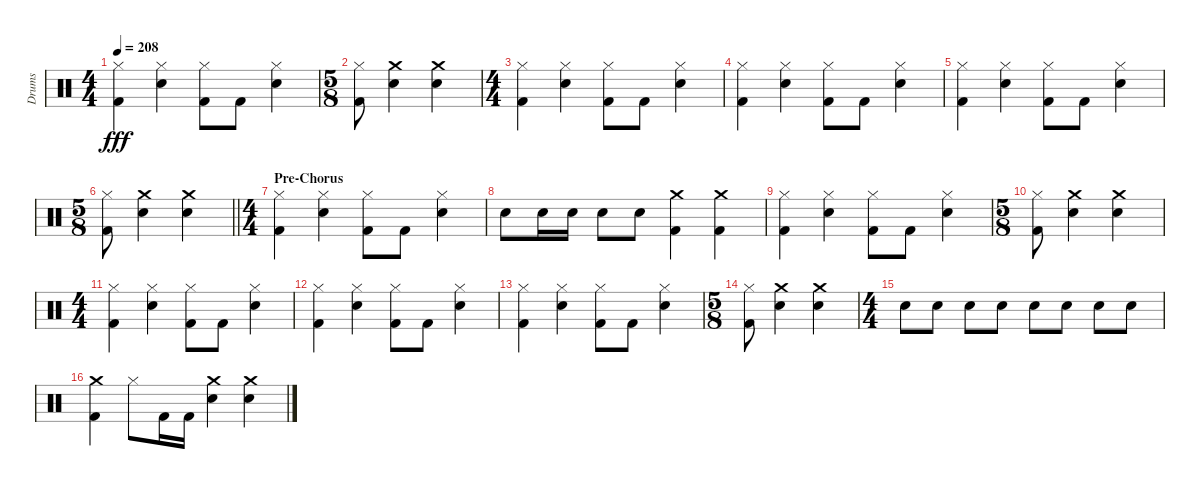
\track ("Drums" "Drums") {instrument percussion}
\staff {score}
\articulation defaults
\ts (4 4)
\tempo 208
\clef neutral
\ks c
("Kick (hit) 2" "Hi-Hat (closed)").4{dy fff} ("Snare (hit) 2" "Hi-Hat (closed)").4 ("Kick (hit) 2" "Hi-Hat (closed)").8 "Kick (hit) 2".8 ("Hi-Hat (closed)" "Snare (hit) 2").4 |
\ts (5 8)
("Kick (hit) 2" "Hi-Hat (closed)").8 ("Crash medium (hit)" "Snare (hit) 2").4 ("Crash medium (hit)" "Snare (hit) 2").4 |
\ts (4 4)
("Hi-Hat (closed)" "Kick (hit) 2").4 ("Snare (hit) 2" "Hi-Hat (closed)").4 ("Kick (hit) 2" "Hi-Hat (closed)").8 "Kick (hit) 2".8 ("Snare (hit) 2" "Hi-Hat (closed)").4 |
("Kick (hit) 2" "Hi-Hat (closed)").4 ("Snare (hit) 2" "Hi-Hat (closed)").4 ("Hi-Hat (closed)" "Kick (hit) 2").8 "Kick (hit) 2".8 ("Snare (hit) 2" "Hi-Hat (closed)").4 |
("Kick (hit) 2" "Hi-Hat (closed)").4 ("Snare (hit) 2" "Hi-Hat (closed)").4 ("Kick (hit) 2" "Hi-Hat (closed)").8 "Kick (hit) 2".8 ("Hi-Hat (closed)" "Snare (hit) 2").4 |
\ts (5 8)
\barLineRight lightlight
("Kick (hit) 2" "Hi-Hat (closed)").8 ("Crash medium (hit)" "Snare (hit) 2").4 ("Crash medium (hit)" "Snare (hit) 2").4 |
\ts (4 4)
\section ("" "Pre-Chorus")
("Hi-Hat (closed)" "Kick (hit) 2").4 ("Snare (hit) 2" "Hi-Hat (closed)").4 ("Kick (hit) 2" "Hi-Hat (closed)").8 "Kick (hit) 2".8 ("Snare (hit) 2" "Hi-Hat (closed)").4 |
"Snare (hit) 2".8 "Snare (hit) 2".16 "Snare (hit) 2".16 "Snare (hit) 2".8 "Snare (hit) 2".8 ("Kick (hit) 2" "Crash medium (hit)").4 ("Kick (hit) 2" "Crash medium (hit)").4 |
("Kick (hit) 2" "Hi-Hat (closed)").4 ("Snare (hit) 2" "Hi-Hat (closed)").4 ("Kick (hit) 2" "Hi-Hat (closed)").8 "Kick (hit) 2".8 ("Snare (hit) 2" "Hi-Hat (closed)").4 |
\ts (5 8)
("Hi-Hat (closed)" "Kick (hit) 2").8 ("Crash medium (hit)" "Snare (hit) 2").4 ("Crash medium (hit)" "Snare (hit) 2").4 |
\ts (4 4)
("Kick (hit) 2" "Hi-Hat (closed)").4 ("Snare (hit) 2" "Hi-Hat (closed)").4 ("Kick (hit) 2" "Hi-Hat (closed)").8 "Kick (hit) 2".8 ("Hi-Hat (closed)" "Snare (hit) 2").4 |
("Kick (hit) 2" "Hi-Hat (closed)").4 ("Snare (hit) 2" "Hi-Hat (closed)").4 ("Kick (hit) 2" "Hi-Hat (closed)").8 "Kick (hit) 2".8 ("Snare (hit) 2" "Hi-Hat (closed)").4 |
("Kick (hit) 2" "Hi-Hat (closed)").4 ("Hi-Hat (closed)" "Snare (hit) 2").4 ("Kick (hit) 2" "Hi-Hat (closed)").8 "Kick (hit) 2".8 ("Snare (hit) 2" "Hi-Hat (closed)").4 |
\ts (5 8)
("Kick (hit) 2" "Hi-Hat (closed)").8 ("Crash medium (hit)" "Snare (hit) 2").4 ("Crash medium (hit)" "Snare (hit) 2").4 |
\ts (4 4)
"Snare (hit) 2".8 "Snare (hit) 2".8 "Snare (hit) 2".8 "Snare (hit) 2".8 "Snare (hit) 2".8 "Snare (hit) 2".8 "Snare (hit) 2".8 "Snare (hit) 2".8 |
("Crash medium (hit)" "Kick (hit) 2").4 "Hi-Hat (closed)".8 "Kick (hit) 2".16 "Kick (hit) 2".16 ("Snare (hit) 2" "Crash medium (hit)").4 ("Crash medium (hit)" "Snare (hit) 2").4
